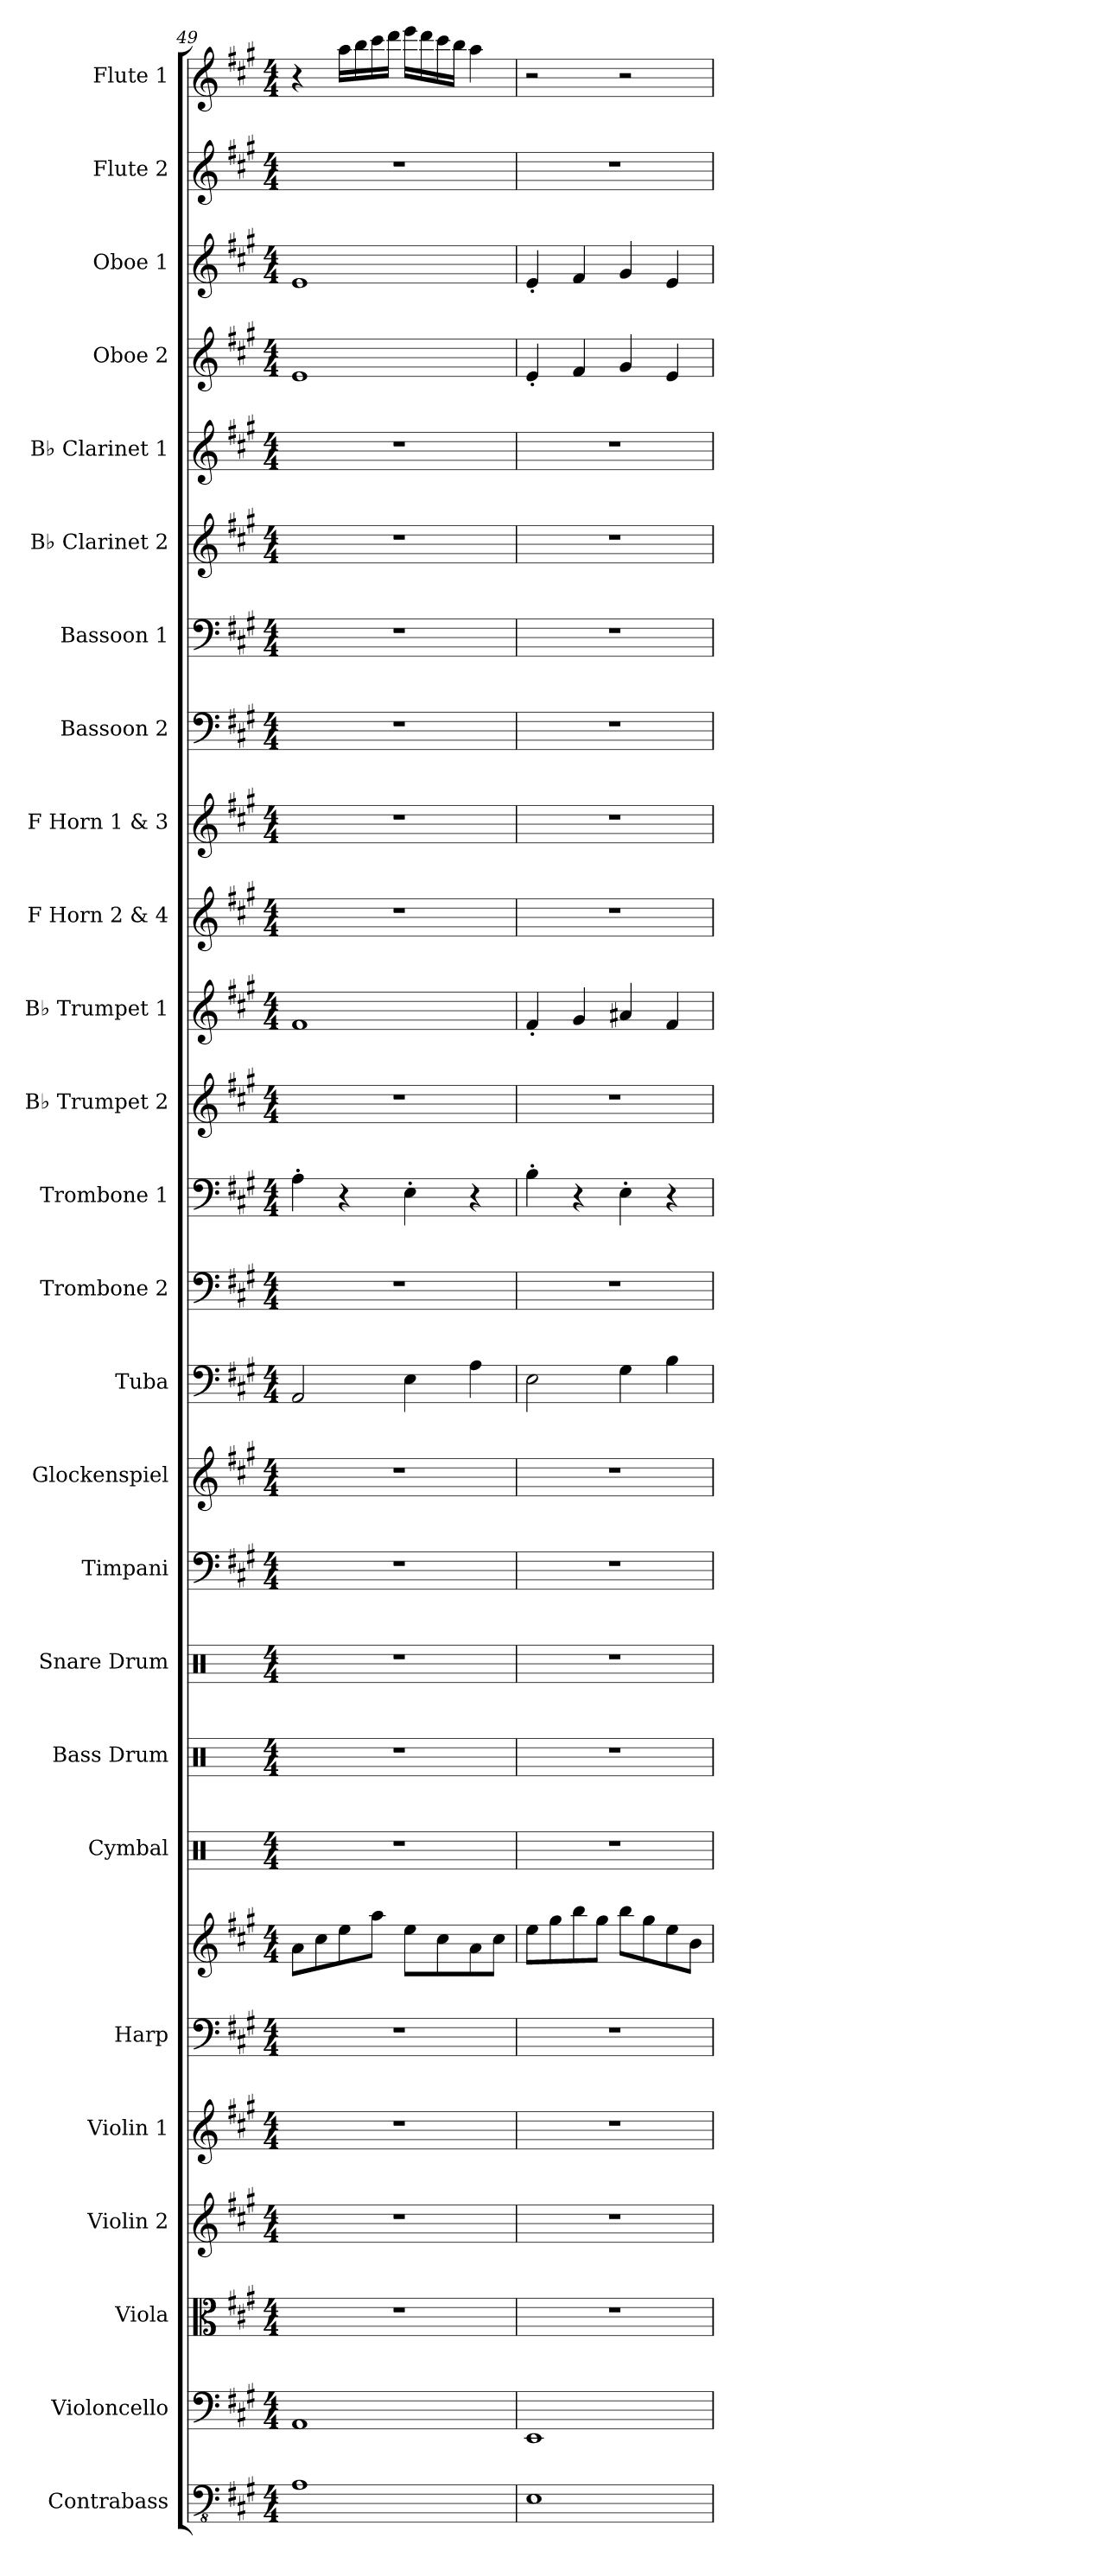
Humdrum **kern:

**kern	**kern	**kern	**kern	**kern	**kern	**kern	**kern	**kern	**kern	**kern	**kern	**kern	**kern	**kern	**kern	**kern	**kern	**kern	**kern	**kern	**kern	**kern	**kern	**kern	**kern	**kern
*part26	*part25	*part24	*part23	*part22	*part21	*part21	*part20	*part19	*part18	*part17	*part16	*part15	*part14	*part13	*part12	*part11	*part10	*part9	*part8	*part7	*part6	*part5	*part4	*part3	*part2	*part1
*staff27	*staff26	*staff25	*staff24	*staff23	*staff22	*staff21	*staff20	*staff19	*staff18	*staff17	*staff16	*staff15	*staff14	*staff13	*staff12	*staff11	*staff10	*staff9	*staff8	*staff7	*staff6	*staff5	*staff4	*staff3	*staff2	*staff1
*I"Contrabass	*I"Violoncello	*I"Viola	*I"Violin 2	*I"Violin 1	*I"Harp	*	*I"Cymbal	*I"Bass Drum	*I"Snare Drum	*I"Timpani	*I"Glockenspiel	*I"Tuba	*I"Trombone 2	*I"Trombone 1	*I"B♭ Trumpet 2	*I"B♭ Trumpet 1	*I"F Horn 2 &amp; 4	*I"F Horn 1 &amp; 3	*I"Bassoon 2	*I"Bassoon 1	*I"B♭ Clarinet 2	*I"B♭ Clarinet 1	*I"Oboe 2	*I"Oboe 1	*I"Flute 2	*I"Flute 1
*I'Cb.	*I'Vc.	*I'Vla.	*I'Vln. 2	*I'Vln. 1	*I'Hrp.	*	*I'Cym.	*I'B. Dr.	*I'Sn. Dr.	*I'Timp.	*I'Glk.	*I'Tba.	*I'Tbn. 2	*I'Tbn. 1	*I'B♭ Tpt. 2	*I'B♭ Tpt. 1	*I'F Hn. 2 4	*I'F Hn. 1 3	*I'Bsn. 2	*I'Bsn. 1	*I'B♭ Cl. 2	*I'B♭ Cl. 1	*I'Ob. 2	*I'Ob. 1	*I'Fl. 2	*I'Fl. 1
!!LO:PB:g=z
*clefFv4	*clefF4	*clefC3	*clefG2	*clefG2	*clefF4	*clefG2	*clefX	*clefX	*clefX	*clefF4	*clefG2	*clefF4	*clefF4	*clefF4	*clefG2	*clefG2	*clefG2	*clefG2	*clefF4	*clefF4	*clefG2	*clefG2	*clefG2	*clefG2	*clefG2	*clefG2
*ITrd7c12	*	*	*	*	*	*	*	*	*	*	*ITrd-14c-24	*	*	*	*ITrd1c2	*ITrd1c2	*ITrd4c7	*ITrd4c7	*	*	*ITrd1c2	*ITrd1c2	*	*	*	*
*k[f#c#g#]	*k[f#c#g#]	*k[f#c#g#]	*k[f#c#g#]	*k[f#c#g#]	*k[f#c#g#]	*k[f#c#g#]	*k[]	*k[]	*k[]	*k[f#c#g#]	*k[f#c#g#]	*k[f#c#g#]	*k[f#c#g#]	*k[f#c#g#]	*k[f#]	*k[f#]	*k[f#c#]	*k[f#c#]	*k[f#c#g#]	*k[f#c#g#]	*k[f#]	*k[f#]	*k[f#c#g#]	*k[f#c#g#]	*k[f#c#g#]	*k[f#c#g#]
*M4/4	*M4/4	*M4/4	*M4/4	*M4/4	*M4/4	*M4/4	*M4/4	*M4/4	*M4/4	*M4/4	*M4/4	*M4/4	*M4/4	*M4/4	*M4/4	*M4/4	*M4/4	*M4/4	*M4/4	*M4/4	*M4/4	*M4/4	*M4/4	*M4/4	*M4/4	*M4/4
=49	=49	=49	=49	=49	=49	=49	=49	=49	=49	=49	=49	=49	=49	=49	=49	=49	=49	=49	=49	=49	=49	=49	=49	=49	=49	=49
1AAA	1AA	1r	1r	1r	1r	8a\L	1r	1r	1r	1r	1r	2AA/	1r	4A'\	1r	1e	1r	1r	1r	1r	1r	1r	1e	1e	1r	4r
.	.	.	.	.	.	8cc#\	.	.	.	.	.	.	.	.	.	.	.	.	.	.	.	.	.	.	.	.
.	.	.	.	.	.	8ee\	.	.	.	.	.	.	.	4r	.	.	.	.	.	.	.	.	.	.	.	16aa\LL
.	.	.	.	.	.	.	.	.	.	.	.	.	.	.	.	.	.	.	.	.	.	.	.	.	.	16bb\
.	.	.	.	.	.	8aa\J	.	.	.	.	.	.	.	.	.	.	.	.	.	.	.	.	.	.	.	16ccc#\
.	.	.	.	.	.	.	.	.	.	.	.	.	.	.	.	.	.	.	.	.	.	.	.	.	.	16ddd\JJ
.	.	.	.	.	.	8ee\L	.	.	.	.	.	4E\	.	4E'\	.	.	.	.	.	.	.	.	.	.	.	16eee\LL
.	.	.	.	.	.	.	.	.	.	.	.	.	.	.	.	.	.	.	.	.	.	.	.	.	.	16ddd\
.	.	.	.	.	.	8cc#\	.	.	.	.	.	.	.	.	.	.	.	.	.	.	.	.	.	.	.	16ccc#\
.	.	.	.	.	.	.	.	.	.	.	.	.	.	.	.	.	.	.	.	.	.	.	.	.	.	16bb\JJ
.	.	.	.	.	.	8a\	.	.	.	.	.	4A\	.	4r	.	.	.	.	.	.	.	.	.	.	.	4aa\
.	.	.	.	.	.	8cc#\J	.	.	.	.	.	.	.	.	.	.	.	.	.	.	.	.	.	.	.	.
=50	=50	=50	=50	=50	=50	=50	=50	=50	=50	=50	=50	=50	=50	=50	=50	=50	=50	=50	=50	=50	=50	=50	=50	=50	=50	=50
1EEE	1EE	1r	1r	1r	1r	8ee\L	1r	1r	1r	1r	1r	2E\	1r	4B'\	1r	4e'/	1r	1r	1r	1r	1r	1r	4e'/	4e'/	1r	2r
.	.	.	.	.	.	8gg#\	.	.	.	.	.	.	.	.	.	.	.	.	.	.	.	.	.	.	.	.
.	.	.	.	.	.	8bb\	.	.	.	.	.	.	.	4r	.	4f#/	.	.	.	.	.	.	4f#/	4f#/	.	.
.	.	.	.	.	.	8gg#\J	.	.	.	.	.	.	.	.	.	.	.	.	.	.	.	.	.	.	.	.
.	.	.	.	.	.	8bb\L	.	.	.	.	.	4G#\	.	4E'\	.	4g#X/	.	.	.	.	.	.	4g#/	4g#/	.	2r
.	.	.	.	.	.	8gg#\	.	.	.	.	.	.	.	.	.	.	.	.	.	.	.	.	.	.	.	.
.	.	.	.	.	.	8ee\	.	.	.	.	.	4B\	.	4r	.	4e/	.	.	.	.	.	.	4e/	4e/	.	.
.	.	.	.	.	.	8b\J	.	.	.	.	.	.	.	.	.	.	.	.	.	.	.	.	.	.	.	.
=	=	=	=	=	=	=	=	=	=	=	=	=	=	=	=	=	=	=	=	=	=	=	=	=	=	=
*-	*-	*-	*-	*-	*-	*-	*-	*-	*-	*-	*-	*-	*-	*-	*-	*-	*-	*-	*-	*-	*-	*-	*-	*-	*-	*-
